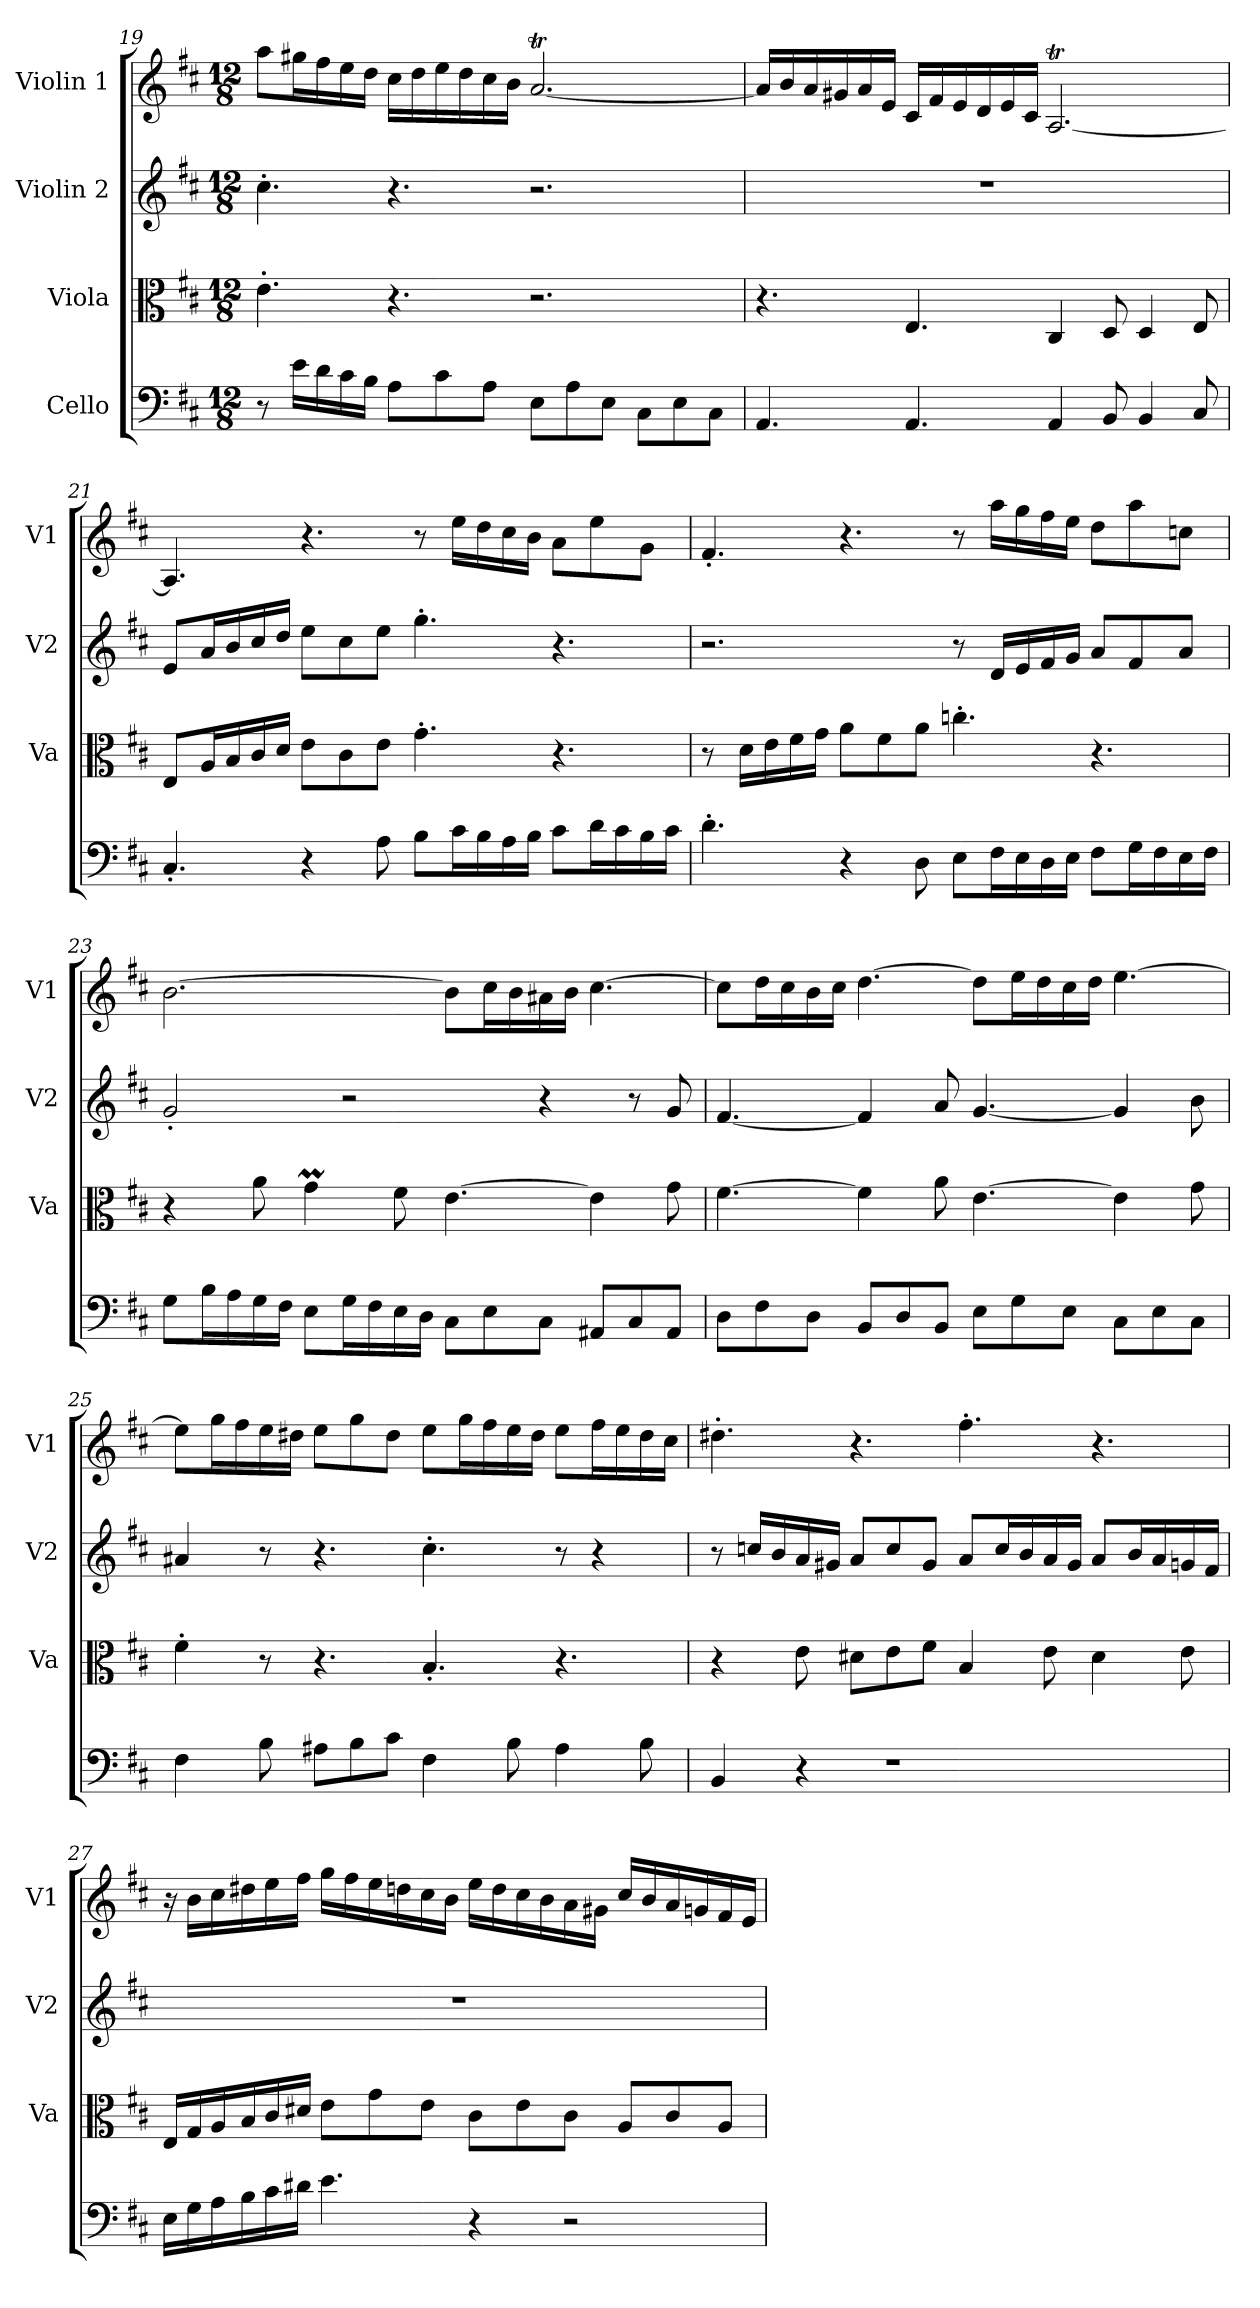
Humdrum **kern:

**kern	**kern	**kern	**kern
*part4	*part3	*part2	*part1
*staff4	*staff3	*staff2	*staff1
*I"Cello	*I"Viola	*I"Violin 2	*I"Violin 1
*	*I'Va	*I'V2	*I'V1
*clefF4	*clefC3	*clefG2	*clefG2
*k[f#c#]	*k[f#c#]	*k[f#c#]	*k[f#c#]
*M12/8	*M12/8	*M12/8	*M12/8
=19	=19	=19	=19
8r	4.e'\	4.cc#'\	8aa\L
16e\LL	.	.	16gg#X\L
16d\	.	.	16ff#\
16c#\	.	.	16ee\
16B\JJ	.	.	16dd\JJ
8A\L	4.r	4.r	16cc#\LL
.	.	.	16dd\
8c#\	.	.	16ee\
.	.	.	16dd\
8A\J	.	.	16cc#\
.	.	.	16b\JJ
8E\L	2.r	2.r	[2.aT/
8A\	.	.	.
8E\J	.	.	.
8C#\L	.	.	.
8E\	.	.	.
8C#\J	.	.	.
!!LO:PB:g=z
=20	=20	=20	=20
4.AA/	4.r	1.r	16a/LL]
.	.	.	16b/
.	.	.	16a/
.	.	.	16g#X/
.	.	.	16a/
.	.	.	16e/JJ
4.AA/	4.E/	.	16c#/LL
.	.	.	16f#/
.	.	.	16e/
.	.	.	16d/
.	.	.	16e/
.	.	.	16c#/JJ
4AA/	4C#/	.	[2.AT/
8BB/	8D/	.	.
4BB/	4D/	.	.
8C#/	8E/	.	.
=21	=21	=21	=21
4.C#'/	8E/L	8e/L	4.A/]
.	16A/L	16a/L	.
.	16B/	16b/	.
.	16c#/	16cc#/	.
.	16d/JJ	16dd/JJ	.
4r	8e\L	8ee\L	4.r
.	8c#\	8cc#\	.
8A\	8e\J	8ee\J	.
8B\L	4.g'\	4.gg'\	8r
16c#\L	.	.	16ee\LL
16B\	.	.	16dd\
16A\	.	.	16cc#\
16B\JJ	.	.	16b\JJ
8c#\L	4.r	4.r	8a\L
16d\L	.	.	8ee\
16c#\	.	.	.
16B\	.	.	8g\J
16c#\JJ	.	.	.
=22	=22	=22	=22
4.d'\	8r	2.r	4.f#'/
.	16d\LL	.	.
.	16e\	.	.
.	16f#\	.	.
.	16g\JJ	.	.
4r	8a\L	.	4.r
.	8f#\	.	.
8D\	8a\J	.	.
8E\L	4.ccn'\	8r	8r
16F#\L	.	16d/LL	16aa\LL
16E\	.	16e/	16gg\
16D\	.	16f#/	16ff#\
16E\JJ	.	16g/JJ	16ee\JJ
8F#\L	4.r	8a/L	8dd\L
16G\L	.	8f#/	8aa\
16F#\	.	.	.
16E\	.	8a/J	8ccn\J
16F#\JJ	.	.	.
!!LO:LB:g=z
=23	=23	=23	=23
8G\L	4r	2g'/	[2.b\
16B\L	.	.	.
16A\	.	.	.
16G\	8a\	.	.
16F#\JJ	.	.	.
8E\L	4gM\	.	.
16G\L	.	2r	.
16F#\	.	.	.
16E\	8f#\	.	.
16D\JJ	.	.	.
8C#\L	[4.e\	.	8b\L]
8E\	.	.	16cc#\L
.	.	.	16b\
8C#\J	.	4r	16a#X\
.	.	.	16b\JJ
8AA#X/L	4e\]	.	[4.cc#\
8C#/	.	8r	.
8AA#/J	8g\	8g/	.
=24	=24	=24	=24
8D\L	[4.f#\	[4.f#/	8cc#\L]
8F#\	.	.	16dd\L
.	.	.	16cc#\
8D\J	.	.	16b\
.	.	.	16cc#\JJ
8BB/L	4f#\]	4f#/]	[4.dd\
8D/	.	.	.
8BB/J	8a\	8a/	.
8E\L	[4.e\	[4.g/	8dd\L]
8G\	.	.	16ee\L
.	.	.	16dd\
8E\J	.	.	16cc#\
.	.	.	16dd\JJ
8C#\L	4e\]	4g/]	[4.ee\
8E\	.	.	.
8C#\J	8g\	8b\	.
=25	=25	=25	=25
4F#\	4f#'\	4a#X/	8ee\L]
.	.	.	16gg\L
.	.	.	16ff#\
8B\	8r	8r	16ee\
.	.	.	16dd#X\JJ
8A#X\L	4.r	4.r	8ee\L
8B\	.	.	8gg\
8c#\J	.	.	8dd#\J
4F#\	4.B'/	4.cc#'\	8ee\L
.	.	.	16gg\L
.	.	.	16ff#\
8B\	.	.	16ee\
.	.	.	16dd#\JJ
4A#\	4.r	8r	8ee\L
.	.	4r	16ff#\L
.	.	.	16ee\
8B\	.	.	16dd#\
.	.	.	16cc#\JJ
!!LO:LB:g=z
=26	=26	=26	=26
4BB/	4r	8r	4.dd#X'\
.	.	16ccn/LL	.
.	.	16b/	.
4r	8e\	16a/	.
.	.	16g#X/JJ	.
.	8d#X\L	8a/L	4.r
1r	8e\	8cc/	.
.	8f#\J	8g#/J	.
.	4B/	8a/L	4.ff#'\
.	.	16cc/L	.
.	.	16b/	.
.	8e\	16a/	.
.	.	16g#/JJ	.
.	4d#\	8a/L	4.r
.	.	16b/L	.
.	.	16a/	.
.	8e\	16gn/	.
.	.	16f#/JJ	.
=27	=27	=27	=27
16E\LL	16E/LL	1.r	16r
16G\	16G/	.	16b\LL
16A\	16A/	.	16cc#\
16B\	16B/	.	16dd#X\
16c#\	16c#/	.	16ee\
16d#X\JJ	16d#X/JJ	.	16ff#\JJ
4.e\	8e\L	.	16gg\LL
.	.	.	16ff#\
.	8g\	.	16ee\
.	.	.	16ddn\
.	8e\J	.	16cc#\
.	.	.	16b\JJ
4r	8c#\L	.	16ee\LL
.	.	.	16dd\
.	8e\	.	16cc#\
.	.	.	16b\
2r	8c#\J	.	16a\
.	.	.	16g#X\JJ
.	8A/L	.	16cc#/LL
.	.	.	16b/
.	8c#/	.	16a/
.	.	.	16gn/
.	8A/J	.	16f#/
.	.	.	16e/JJ
=	=	=	=
*-	*-	*-	*-
